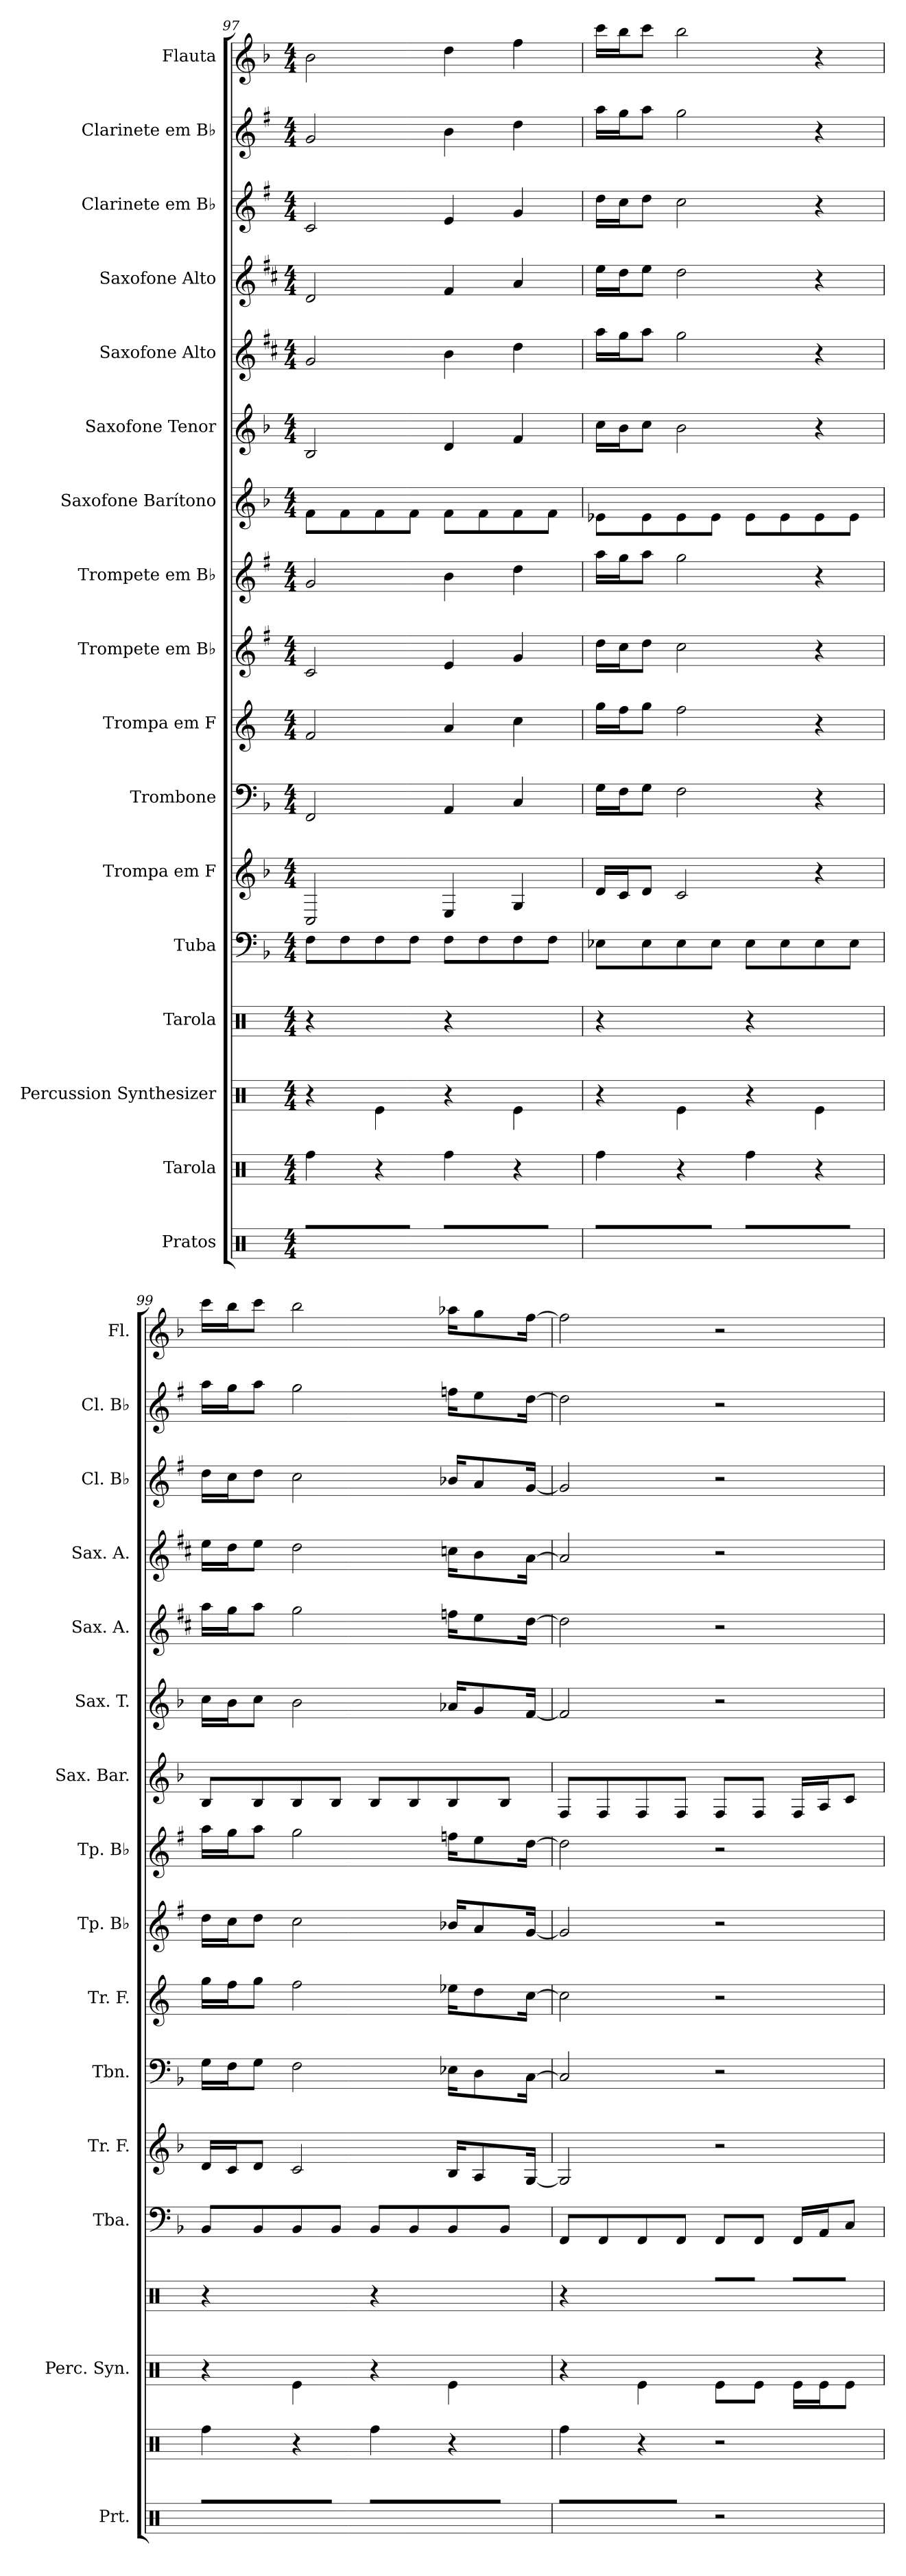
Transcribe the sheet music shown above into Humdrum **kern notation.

**kern	**kern	**kern	**kern	**kern	**kern	**kern	**kern	**kern	**kern	**kern	**kern	**kern	**kern	**kern	**kern	**kern
*part17	*part16	*part15	*part14	*part13	*part12	*part11	*part10	*part9	*part8	*part7	*part6	*part5	*part4	*part3	*part2	*part1
*staff17	*staff16	*staff15	*staff14	*staff13	*staff12	*staff11	*staff10	*staff9	*staff8	*staff7	*staff6	*staff5	*staff4	*staff3	*staff2	*staff1
*I"Pratos	*I"Tarola	*I"Percussion Synthesizer	*I"Tarola	*I"Tuba	*I"Trompa em F	*I"Trombone	*I"Trompa em F	*I"Trompete em B♭	*I"Trompete em B♭	*I"Saxofone Barítono	*I"Saxofone Tenor	*I"Saxofone Alto	*I"Saxofone Alto	*I"Clarinete em B♭	*I"Clarinete em B♭	*I"Flauta
*I'Prt.	*	*I'Perc. Syn.	*	*I'Tba.	*I'Tr. F.	*I'Tbn.	*I'Tr. F.	*I'Tp. B♭	*I'Tp. B♭	*I'Sax. Bar.	*I'Sax. T.	*I'Sax. A.	*I'Sax. A.	*I'Cl. B♭	*I'Cl. B♭	*I'Fl.
!!LO:PB:g=z
*clefX	*clefX	*clefX	*clefX	*clefF4	*clefG2	*clefF4	*clefG2	*clefG2	*clefG2	*clefG2	*clefG2	*clefG2	*clefG2	*clefG2	*clefG2	*clefG2
*	*	*	*	*	*ITrd4c7	*	*ITrd4c7	*ITrd1c2	*ITrd1c2	*ITrd12c21	*ITrd8c14	*ITrd5c9	*ITrd5c9	*ITrd1c2	*ITrd1c2	*
*k[]	*k[]	*k[]	*k[]	*k[b-]	*k[b-e-]	*k[b-]	*k[b-]	*k[b-]	*k[b-]	*k[b-]	*k[b-]	*k[b-]	*k[b-]	*k[b-]	*k[b-]	*k[b-]
*M4/4	*M4/4	*M4/4	*M4/4	*M4/4	*M4/4	*M4/4	*M4/4	*M4/4	*M4/4	*M4/4	*M4/4	*M4/4	*M4/4	*M4/4	*M4/4	*M4/4
=97	=97	=97	=97	=97	=97	=97	=97	=97	=97	=97	=97	=97	=97	=97	=97	=97
8R/L	4Rff\	4r	4r	8F\L	2FF/	2FF/	2B-/	2B-/	2f/	8F\L	2BB-/	2B-/	2F/	2B-/	2f/	2b-\
8R/	.	.	.	8F\	.	.	.	.	.	8F\	.	.	.	.	.	.
8R/	4r	4Re\	4R/	8F\	.	.	.	.	.	8F\	.	.	.	.	.	.
8R/J	.	.	.	8F\J	.	.	.	.	.	8F\J	.	.	.	.	.	.
8R/L	4Rff\	4r	4r	8F\L	4AA/	4AA/	4d/	4d/	4a\	8F\L	4D/	4d\	4A/	4d/	4a\	4dd\
8R/	.	.	.	8F\	.	.	.	.	.	8F\	.	.	.	.	.	.
8R/	4r	4Re\	4R/	8F\	4C/	4C/	4f\	4f/	4cc\	8F\	4F/	4f\	4c/	4f/	4cc\	4ff\
8R/J	.	.	.	8F\J	.	.	.	.	.	8F\J	.	.	.	.	.	.
=98	=98	=98	=98	=98	=98	=98	=98	=98	=98	=98	=98	=98	=98	=98	=98	=98
8R/L	4Rff\	4r	4r	8E-X\L	16G/LL	16G\LL	16cc\LL	16cc\LL	16gg\LL	8E-X\L	16c\LL	16cc\LL	16g\LL	16cc\LL	16gg\LL	16ccc\LL
.	.	.	.	.	16F/J	16F\J	16b-\J	16b-\J	16ff\J	.	16B-\J	16b-\J	16f\J	16b-\J	16ff\J	16bb-\J
8R/	.	.	.	8E-\	8G/J	8G\J	8cc\J	8cc\J	8gg\J	8E-\	8c\J	8cc\J	8g\J	8cc\J	8gg\J	8ccc\J
8R/	4r	4Re\	4R/	8E-\	2F/	2F\	2b-\	2b-\	2ff\	8E-\	2B-\	2b-\	2f\	2b-\	2ff\	2bb-\
8R/J	.	.	.	8E-\J	.	.	.	.	.	8E-\J	.	.	.	.	.	.
8R/L	4Rff\	4r	4r	8E-\L	.	.	.	.	.	8E-\L	.	.	.	.	.	.
8R/	.	.	.	8E-\	.	.	.	.	.	8E-\	.	.	.	.	.	.
8R/	4r	4Re\	4R/	8E-\	4r	4r	4r	4r	4r	8E-\	4r	4r	4r	4r	4r	4r
8R/J	.	.	.	8E-\J	.	.	.	.	.	8E-\J	.	.	.	.	.	.
=99	=99	=99	=99	=99	=99	=99	=99	=99	=99	=99	=99	=99	=99	=99	=99	=99
8R/L	4Rff\	4r	4r	8BB-/L	16G/LL	16G\LL	16cc\LL	16cc\LL	16gg\LL	8BB-/L	16c\LL	16cc\LL	16g\LL	16cc\LL	16gg\LL	16ccc\LL
.	.	.	.	.	16F/J	16F\J	16b-\J	16b-\J	16ff\J	.	16B-\J	16b-\J	16f\J	16b-\J	16ff\J	16bb-\J
8R/	.	.	.	8BB-/	8G/J	8G\J	8cc\J	8cc\J	8gg\J	8BB-/	8c\J	8cc\J	8g\J	8cc\J	8gg\J	8ccc\J
8R/	4r	4Re\	4R/	8BB-/	2F/	2F\	2b-\	2b-\	2ff\	8BB-/	2B-\	2b-\	2f\	2b-\	2ff\	2bb-\
8R/J	.	.	.	8BB-/J	.	.	.	.	.	8BB-/J	.	.	.	.	.	.
8R/L	4Rff\	4r	4r	8BB-/L	.	.	.	.	.	8BB-/L	.	.	.	.	.	.
8R/	.	.	.	8BB-/	.	.	.	.	.	8BB-/	.	.	.	.	.	.
8R/	4r	4Re\	4R/	8BB-/	16E-/KL	16E-X\KL	16a-X\KL	16a-X/KL	16ee-X\KL	8BB-/	16A-X/KL	16a-X\KL	16e-X\KL	16a-X/KL	16ee-X\KL	16aa-X\KL
.	.	.	.	.	8D/	8D\	8g\	8g/	8dd\	.	8G/	8g\	8d\	8g/	8dd\	8gg\
8R/J	.	.	.	8BB-/J	.	.	.	.	.	8BB-/J	.	.	.	.	.	.
.	.	.	.	.	[16C/Jk	[16C\Jk	[16f\Jk	[16f/Jk	[16cc\Jk	.	[16F/Jk	[16f\Jk	[16c\Jk	[16f/Jk	[16cc\Jk	[16ff\Jk
=100	=100	=100	=100	=100	=100	=100	=100	=100	=100	=100	=100	=100	=100	=100	=100	=100
8R/L	4Rff\	4r	4r	8FF/L	2C/]	2C/]	2f\]	2f/]	2cc\]	8FF/L	2F/]	2f\]	2c/]	2f/]	2cc\]	2ff\]
8R/	.	.	.	8FF/	.	.	.	.	.	8FF/	.	.	.	.	.	.
8R/	4r	4Re\	4R/	8FF/	.	.	.	.	.	8FF/	.	.	.	.	.	.
8R/J	.	.	.	8FF/J	.	.	.	.	.	8FF/J	.	.	.	.	.	.
2r	2r	8Re\L	8R/L	8FF/L	2r	2r	2r	2r	2r	8FF/L	2r	2r	2r	2r	2r	2r
.	.	8Re\J	8R/J	8FF/J	.	.	.	.	.	8FF/J	.	.	.	.	.	.
.	.	16Re\LL	16R/LL	16FF/LL	.	.	.	.	.	16FF/LL	.	.	.	.	.	.
.	.	16Re\J	16R/J	16AA/J	.	.	.	.	.	16AA/J	.	.	.	.	.	.
.	.	8Re\J	8R/J	8C/J	.	.	.	.	.	8C/J	.	.	.	.	.	.
=	=	=	=	=	=	=	=	=	=	=	=	=	=	=	=	=
*-	*-	*-	*-	*-	*-	*-	*-	*-	*-	*-	*-	*-	*-	*-	*-	*-
